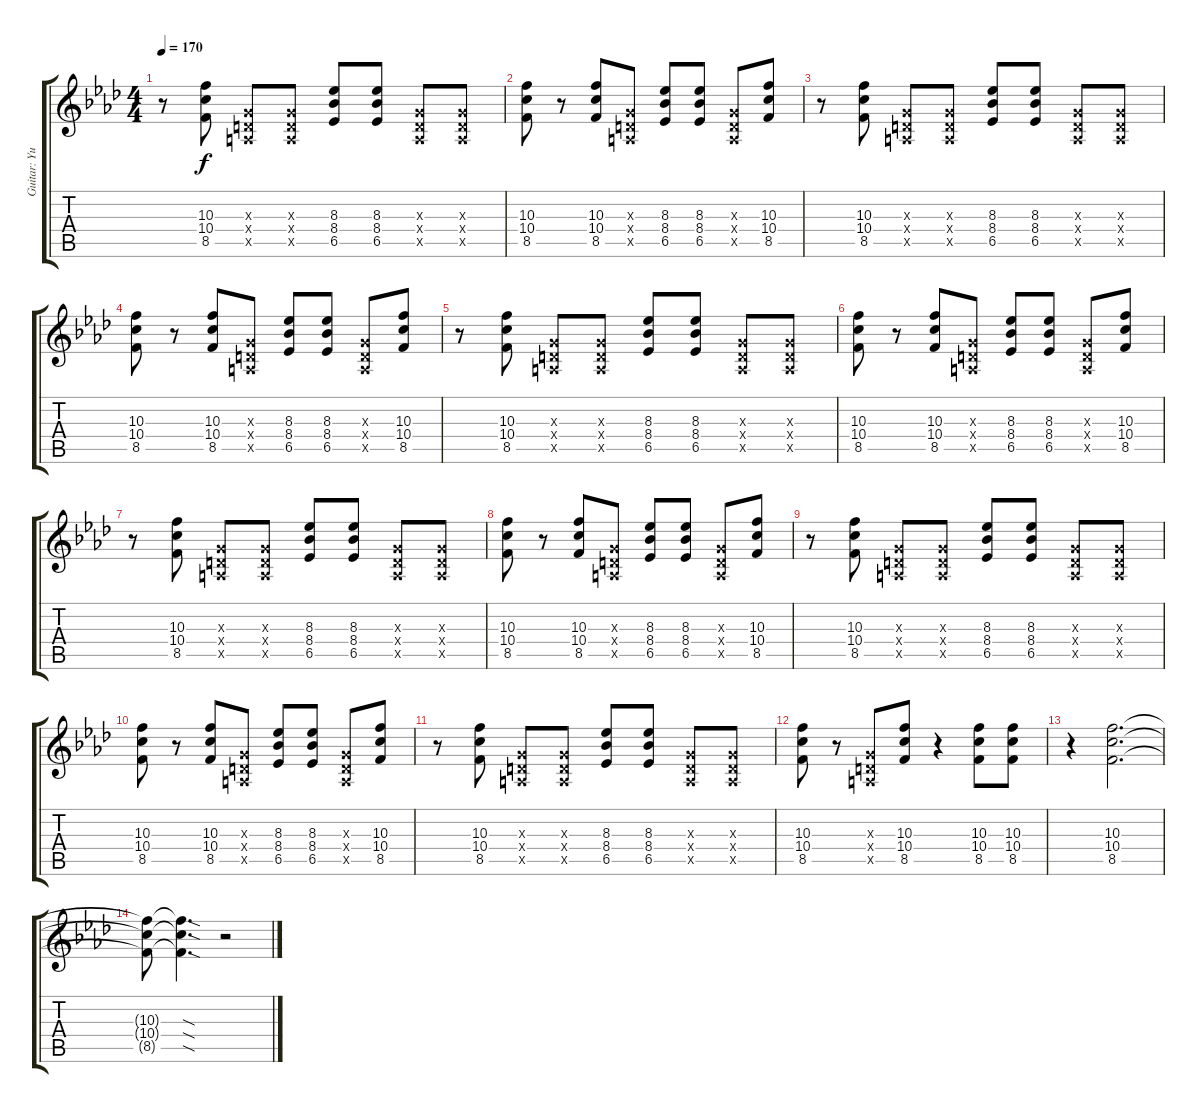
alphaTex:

\track ("Guitar: Yui Hirasawa" "Guitar: Yu") {instrument overdrivenguitar}
\staff {score tabs}
\tuning (E4 B3 G3 D3 A2 E2) {hide}
\ts (4 4)
\tempo 170
\clef g2
\ks fminor
r.8{dy f} (10.3 10.4 8.5).8 (0.3{x} 0.4{x} 0.5{x}).8 (0.3{x} 0.4{x} 0.5{x}).8 (8.3 8.4 6.5).8 (8.3 8.4 6.5).8 (0.3{x} 0.4{x} 0.5{x}).8 (0.3{x} 0.4{x} 0.5{x}).8 |
(10.3 10.4 8.5).8 r.8 (10.3 10.4 8.5).8 (0.3{x} 0.4{x} 0.5{x}).8 (8.3 8.4 6.5).8 (8.3 8.4 6.5).8 (0.3{x} 0.4{x} 0.5{x}).8 (10.3 10.4 8.5).8 |
r.8 (10.3 10.4 8.5).8 (0.3{x} 0.4{x} 0.5{x}).8 (0.3{x} 0.4{x} 0.5{x}).8 (8.3 8.4 6.5).8 (8.3 8.4 6.5).8 (0.3{x} 0.4{x} 0.5{x}).8 (0.3{x} 0.4{x} 0.5{x}).8 |
(10.3 10.4 8.5).8 r.8 (10.3 10.4 8.5).8 (0.3{x} 0.4{x} 0.5{x}).8 (8.3 8.4 6.5).8 (8.3 8.4 6.5).8 (0.3{x} 0.4{x} 0.5{x}).8 (10.3 10.4 8.5).8 |
r.8 (10.3 10.4 8.5).8 (0.3{x} 0.4{x} 0.5{x}).8 (0.3{x} 0.4{x} 0.5{x}).8 (8.3 8.4 6.5).8 (8.3 8.4 6.5).8 (0.3{x} 0.4{x} 0.5{x}).8 (0.3{x} 0.4{x} 0.5{x}).8 |
(10.3 10.4 8.5).8 r.8 (10.3 10.4 8.5).8 (0.3{x} 0.4{x} 0.5{x}).8 (8.3 8.4 6.5).8 (8.3 8.4 6.5).8 (0.3{x} 0.4{x} 0.5{x}).8 (10.3 10.4 8.5).8 |
r.8 (10.3 10.4 8.5).8 (0.3{x} 0.4{x} 0.5{x}).8 (0.3{x} 0.4{x} 0.5{x}).8 (8.3 8.4 6.5).8 (8.3 8.4 6.5).8 (0.3{x} 0.4{x} 0.5{x}).8 (0.3{x} 0.4{x} 0.5{x}).8 |
(10.3 10.4 8.5).8 r.8 (10.3 10.4 8.5).8 (0.3{x} 0.4{x} 0.5{x}).8 (8.3 8.4 6.5).8 (8.3 8.4 6.5).8 (0.3{x} 0.4{x} 0.5{x}).8 (10.3 10.4 8.5).8 |
r.8 (10.3 10.4 8.5).8 (0.3{x} 0.4{x} 0.5{x}).8 (0.3{x} 0.4{x} 0.5{x}).8 (8.3 8.4 6.5).8 (8.3 8.4 6.5).8 (0.3{x} 0.4{x} 0.5{x}).8 (0.3{x} 0.4{x} 0.5{x}).8 |
(10.3 10.4 8.5).8 r.8 (10.3 10.4 8.5).8 (0.3{x} 0.4{x} 0.5{x}).8 (8.3 8.4 6.5).8 (8.3 8.4 6.5).8 (0.3{x} 0.4{x} 0.5{x}).8 (10.3 10.4 8.5).8 |
r.8 (10.3 10.4 8.5).8 (0.3{x} 0.4{x} 0.5{x}).8 (0.3{x} 0.4{x} 0.5{x}).8 (8.3 8.4 6.5).8 (8.3 8.4 6.5).8 (0.3{x} 0.4{x} 0.5{x}).8 (0.3{x} 0.4{x} 0.5{x}).8 |
(10.3 10.4 8.5).8 r.8 (0.3{x} 0.4{x} 0.5{x}).8 (10.3 10.4 8.5).8 r.4 (10.3 10.4 8.5).8 (10.3 10.4 8.5).8 |
r.4 (10.3 10.4 8.5).2{d} |
(10.3{t} 10.4{t} 8.5{t}).8 (10.3{sod t} 10.4{sod t} 8.5{sod t}).4{d} r.2
